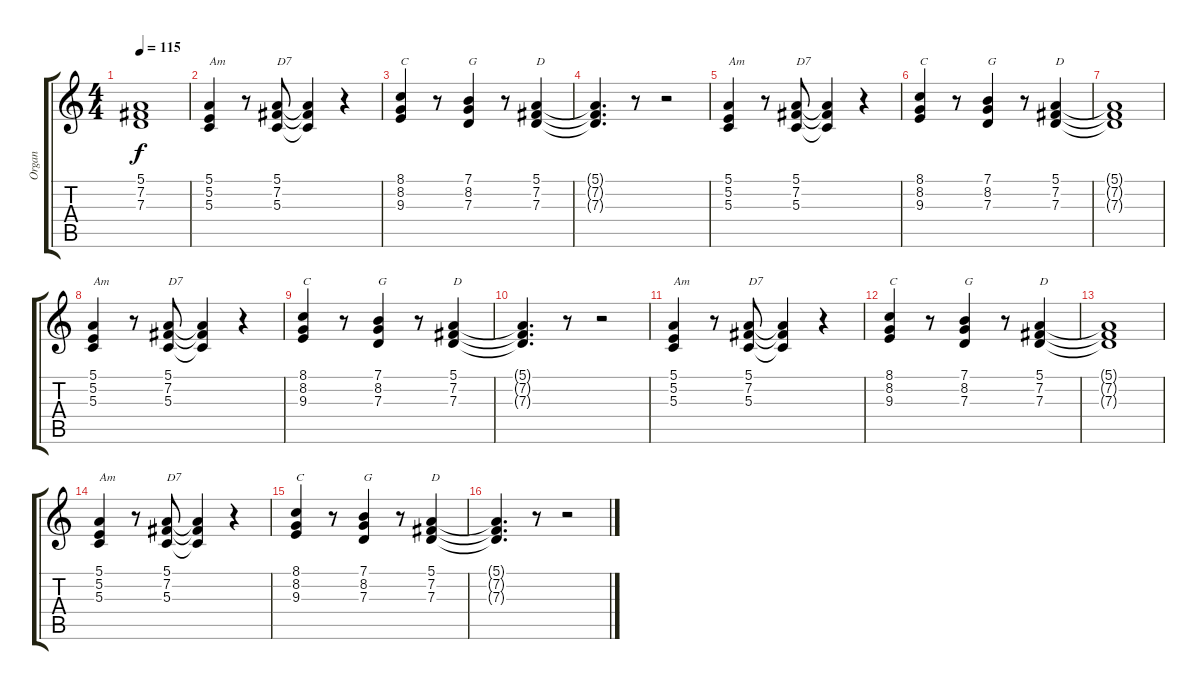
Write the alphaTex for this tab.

\track ("Organ" "Organ") {instrument drawbarorgan}
\staff {score tabs}
\tuning (E4 B3 G3 D3 A2 E2) {hide}
\ts (4 4)
\tempo 115
\clef g2
\ks c
(5.1{t} 7.2{t} 7.3{t}).1{dy f} |
(5.1 5.2 5.3).4{txt "Am"} r.8 (5.1 7.2 5.3).8{txt "D7"} (5.1{t} 7.2{t} 5.3{t}).4 r.4 |
(8.1 8.2 9.3).4{txt "C"} r.8 (7.1 8.2 7.3).4{txt "G"} r.8 (5.1 7.2 7.3).4{txt "D"} |
(5.1{t} 7.2{t} 7.3{t}).4{d} r.8 r.2 |
(5.1 5.2 5.3).4{txt "Am"} r.8 (5.1 7.2 5.3).8{txt "D7"} (5.1{t} 7.2{t} 5.3{t}).4 r.4 |
(8.1 8.2 9.3).4{txt "C"} r.8 (7.1 8.2 7.3).4{txt "G"} r.8 (5.1 7.2 7.3).4{txt "D"} |
(5.1{t} 7.2{t} 7.3{t}).1 |
(5.1 5.2 5.3).4{txt "Am"} r.8 (5.1 7.2 5.3).8{txt "D7"} (5.1{t} 7.2{t} 5.3{t}).4 r.4 |
(8.1 8.2 9.3).4{txt "C"} r.8 (7.1 8.2 7.3).4{txt "G"} r.8 (5.1 7.2 7.3).4{txt "D"} |
(5.1{t} 7.2{t} 7.3{t}).4{d} r.8 r.2 |
(5.1 5.2 5.3).4{txt "Am"} r.8 (5.1 7.2 5.3).8{txt "D7"} (5.1{t} 7.2{t} 5.3{t}).4 r.4 |
(8.1 8.2 9.3).4{txt "C"} r.8 (7.1 8.2 7.3).4{txt "G"} r.8 (5.1 7.2 7.3).4{txt "D"} |
(5.1{t} 7.2{t} 7.3{t}).1 |
(5.1 5.2 5.3).4{txt "Am"} r.8 (5.1 7.2 5.3).8{txt "D7"} (5.1{t} 7.2{t} 5.3{t}).4 r.4 |
(8.1 8.2 9.3).4{txt "C"} r.8 (7.1 8.2 7.3).4{txt "G"} r.8 (5.1 7.2 7.3).4{txt "D"} |
(5.1{t} 7.2{t} 7.3{t}).4{d} r.8 r.2
